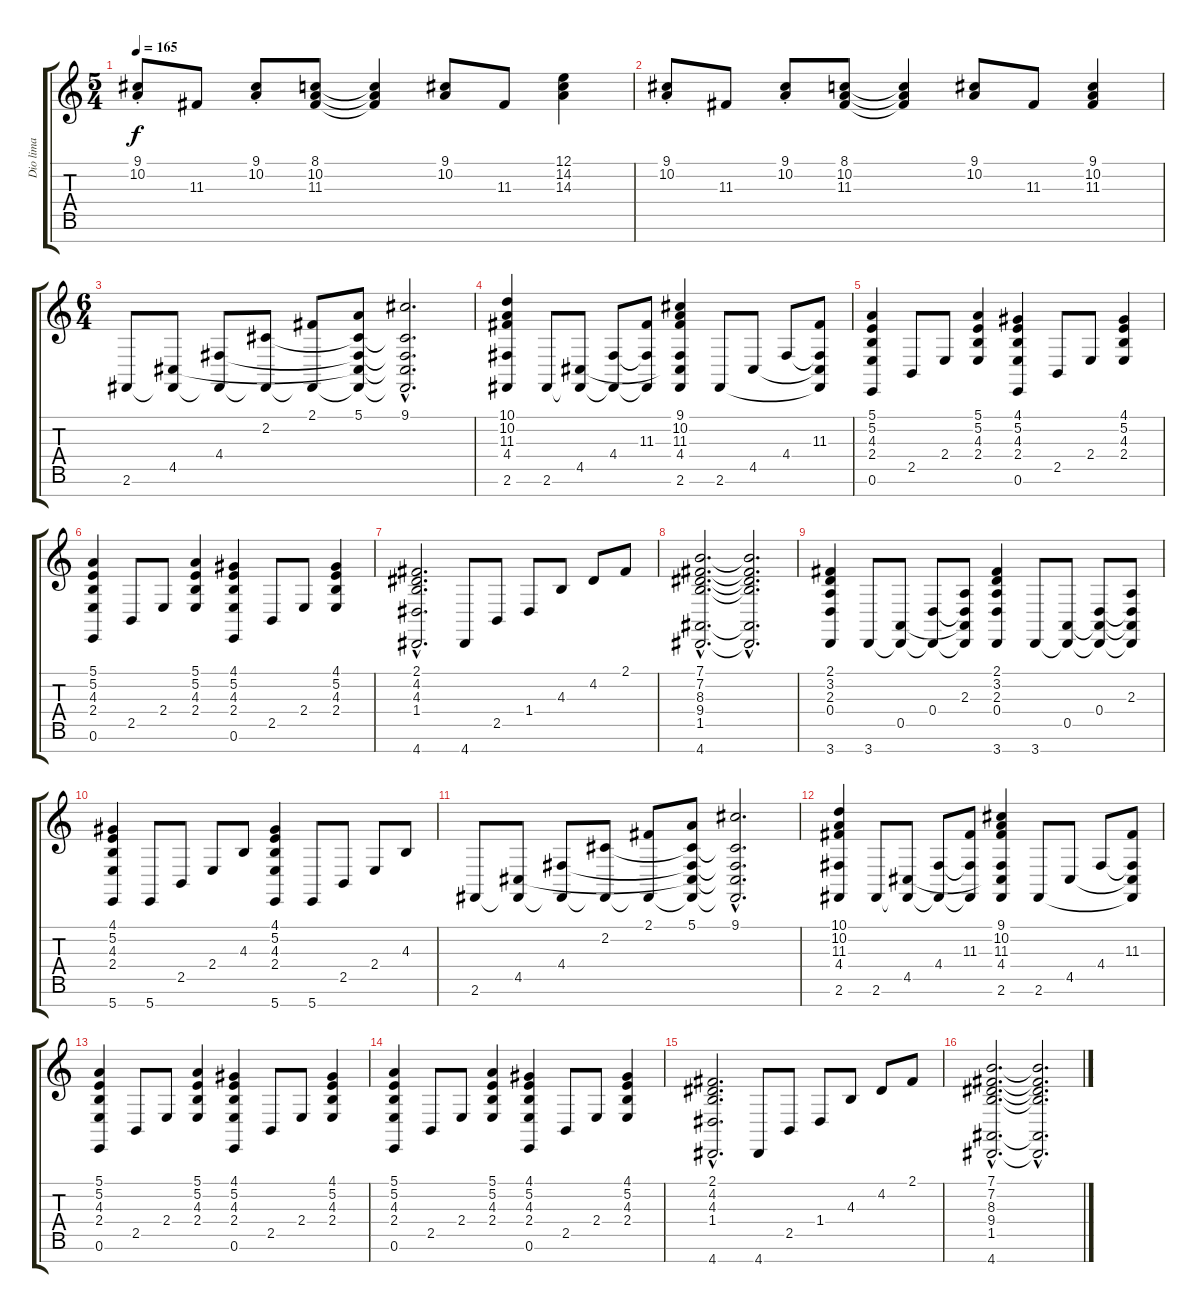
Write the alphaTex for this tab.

\track ("Dio lima" "Dio lima") {instrument rockorgan}
\staff {score tabs}
\tuning (E4 B3 G3 D3 A2 E2 B1) {hide}
\ts (5 4)
\tempo 165
\clef g2
\ks c
(9.1{st} 10.2{st}).8{dy f} 11.3.8 (9.1{st} 10.2{st}).8 (8.1 10.2 11.3).8 (8.1{t} 10.2{t} 11.3{t}).4 (9.1 10.2).8 11.3.8 (12.1 14.2 14.3).4 |
(9.1{st} 10.2{st}).8 11.3.8 (9.1{st} 10.2{st}).8 (8.1 10.2 11.3).8 (8.1{t} 10.2{t} 11.3{t}).4 (9.1 10.2).8 11.3.8 (9.1 10.2 11.3).4 |
\ts (6 4)
2.6.8{volume 11 instrument acousticgrandpiano} (4.5 2.6{t}).8 (4.4 2.6{t}).8 (2.2 2.6{t}).8 (2.1 2.6{t}).8 (5.1 2.2{t} 4.4{t} 4.5{t} 2.6{t}).8 (9.1{hac} 2.2{hac t} 4.4{hac t} 4.5{hac t} 2.6{hac t}).2{d} |
(10.1 10.2 11.3 4.4 2.6).4 2.6.8 (4.5 2.6{t}).8 (4.4 2.6{t}).8 (11.3 4.4{t} 2.6{t}).8 (9.1 10.2 11.3 4.4 4.5{t} 2.6).4 2.6.8 4.5.8 4.4.8 (11.3 4.4{t} 4.5{t} 2.6{t}).8 |
(5.1 5.2 4.3 2.4 0.6).4 2.5.8 2.4.8 (5.1 5.2 4.3 2.4).4 (4.1 5.2 4.3 2.4 0.6).4 2.5.8 2.4.8 (4.1 5.2 4.3 2.4).4 |
(5.1 5.2 4.3 2.4 0.6).4 2.5.8 2.4.8 (5.1 5.2 4.3 2.4).4 (4.1 5.2 4.3 2.4 0.6).4 2.5.8 2.4.8 (4.1 5.2 4.3 2.4).4 |
(2.1{hac} 4.2{hac} 4.3{hac} 1.4{hac} 4.7{hac}).2{d} 4.7.8 2.5.8 1.4.8 4.3.8 4.2.8 2.1.8 |
(7.1{hac} 7.2{hac} 8.3{hac} 9.4{hac} 1.5{hac} 4.7{hac}).2{d} (7.1{hac t} 7.2{hac t} 8.3{hac t} 9.4{hac t} 1.5{hac t} 4.7{hac t}).2{d} |
(2.1 3.2 2.3 0.4 3.7).4 3.7.8 (0.5 3.7{t}).8 (0.4 3.7{t}).8 (2.3 0.4{t} 0.5{t} 3.7{t}).8 (2.1 3.2 2.3 0.4 3.7).4 3.7.8 (0.5 3.7{t}).8 (0.4 0.5{t} 3.7{t}).8 (2.3 0.4{t} 0.5{t} 3.7{t}).8 |
(4.1 5.2 4.3 2.4 5.7).4 5.7.8 2.5.8 2.4.8 4.3.8 (4.1 5.2 4.3 2.4 5.7).4 5.7.8 2.5.8 2.4.8 4.3.8 |
2.6.8{instrument acousticgrandpiano} (4.5 2.6{t}).8 (4.4 2.6{t}).8 (2.2 2.6{t}).8 (2.1 2.6{t}).8 (5.1 2.2{t} 4.4{t} 4.5{t} 2.6{t}).8 (9.1{hac} 2.2{hac t} 4.4{hac t} 4.5{hac t} 2.6{hac t}).2{d} |
(10.1 10.2 11.3 4.4 2.6).4 2.6.8 (4.5 2.6{t}).8 (4.4 2.6{t}).8 (11.3 4.4{t} 2.6{t}).8 (9.1 10.2 11.3 4.4 4.5{t} 2.6).4 2.6.8 4.5.8 4.4.8 (11.3 4.4{t} 4.5{t} 2.6{t}).8 |
(5.1 5.2 4.3 2.4 0.6).4 2.5.8 2.4.8 (5.1 5.2 4.3 2.4).4 (4.1 5.2 4.3 2.4 0.6).4 2.5.8 2.4.8 (4.1 5.2 4.3 2.4).4 |
(5.1 5.2 4.3 2.4 0.6).4 2.5.8 2.4.8 (5.1 5.2 4.3 2.4).4 (4.1 5.2 4.3 2.4 0.6).4 2.5.8 2.4.8 (4.1 5.2 4.3 2.4).4 |
(2.1{hac} 4.2{hac} 4.3{hac} 1.4{hac} 4.7{hac}).2{d} 4.7.8 2.5.8 1.4.8 4.3.8 4.2.8 2.1.8 |
(7.1{hac} 7.2{hac} 8.3{hac} 9.4{hac} 1.5{hac} 4.7{hac}).2{d} (7.1{hac t} 7.2{hac t} 8.3{hac t} 9.4{hac t} 1.5{hac t} 4.7{hac t}).2{d}
